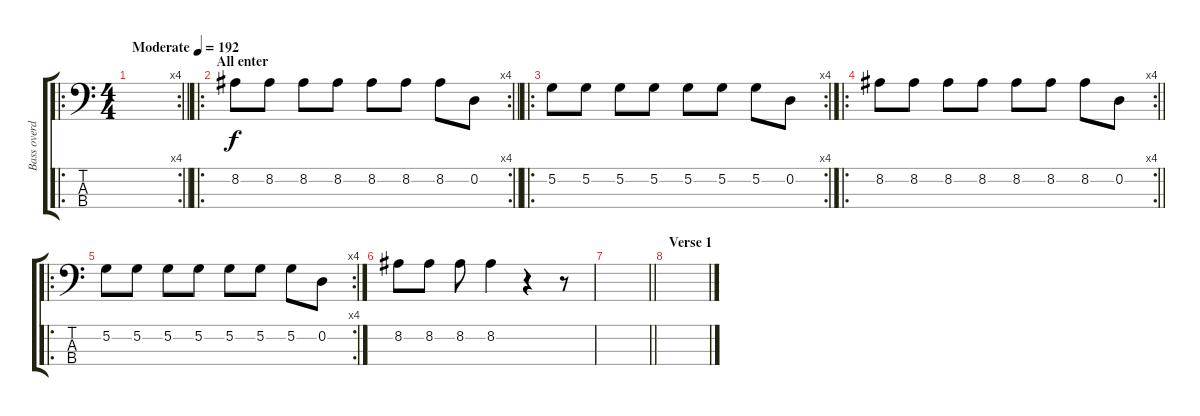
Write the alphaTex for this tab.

\track ("Bass overdub" "Bass overd") {instrument synthbass1}
\staff {score tabs}
\tuning (G2 D2 A1 D1) {hide}
\ro
\rc 4
\ts (4 4)
\tempo (192 "Moderate")
\clef f4
\barLineRight lightlight
\ks c
|
\ro
\rc 4
\section ("" "All enter")
\barLineRight lightlight
8.2.8 8.2.8 8.2.8 8.2.8 8.2.8 8.2.8 8.2.8 0.2.8 |
\ro
\rc 4
5.2.8 5.2.8 5.2.8 5.2.8 5.2.8 5.2.8 5.2.8 0.2.8 |
\ro
\rc 4
\barLineRight lightlight
8.2.8 8.2.8 8.2.8 8.2.8 8.2.8 8.2.8 8.2.8 0.2.8 |
\ro
\rc 4
5.2.8 5.2.8 5.2.8 5.2.8 5.2.8 5.2.8 5.2.8 0.2.8 |
8.2.8 8.2.8 8.2.8 8.2.4 r.4 r.8 |
\barLineRight lightlight
|
\section ("" "Verse 1")
